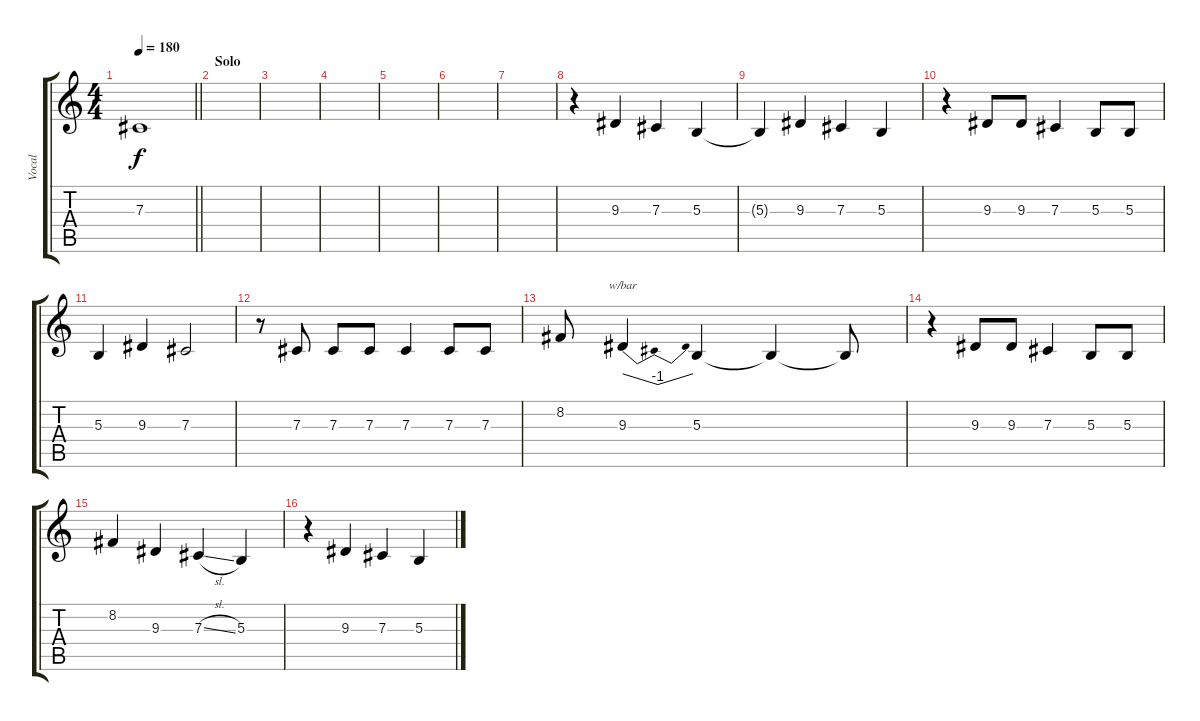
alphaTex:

\track ("Vocal" "Vocal") {instrument lead2sawtooth}
\staff {score tabs}
\tuning (Eb4 Bb3 Gb3 Db3 Ab2 Db2) {hide}
\ts (4 4)
\tempo 180
\clef g2
\barLineRight lightlight
\ks c
7.3{t}.1{dy f} |
\section ("" "Solo")
|
|
|
|
|
|
r.4 9.3.4 7.3.4 5.3.4 |
5.3{t}.4 9.3.4 7.3.4 5.3.4 |
r.4 9.3.8 9.3.8 7.3.4 5.3.8 5.3.8 |
5.3.4 9.3.4 7.3.2 |
r.8 7.3.8 7.3.8 7.3.8 7.3.4 7.3.8 7.3.8 |
8.2.8 9.3.4{tbe (dip default 0 0 30 -4 60 0)} 5.3.4 5.3{t}.4 5.3{t}.8 |
r.4 9.3.8 9.3.8 7.3.4 5.3.8 5.3.8 |
8.2.4 9.3.4 7.3{sl}.4 5.3.4 |
r.4 9.3.4 7.3.4 5.3.4
